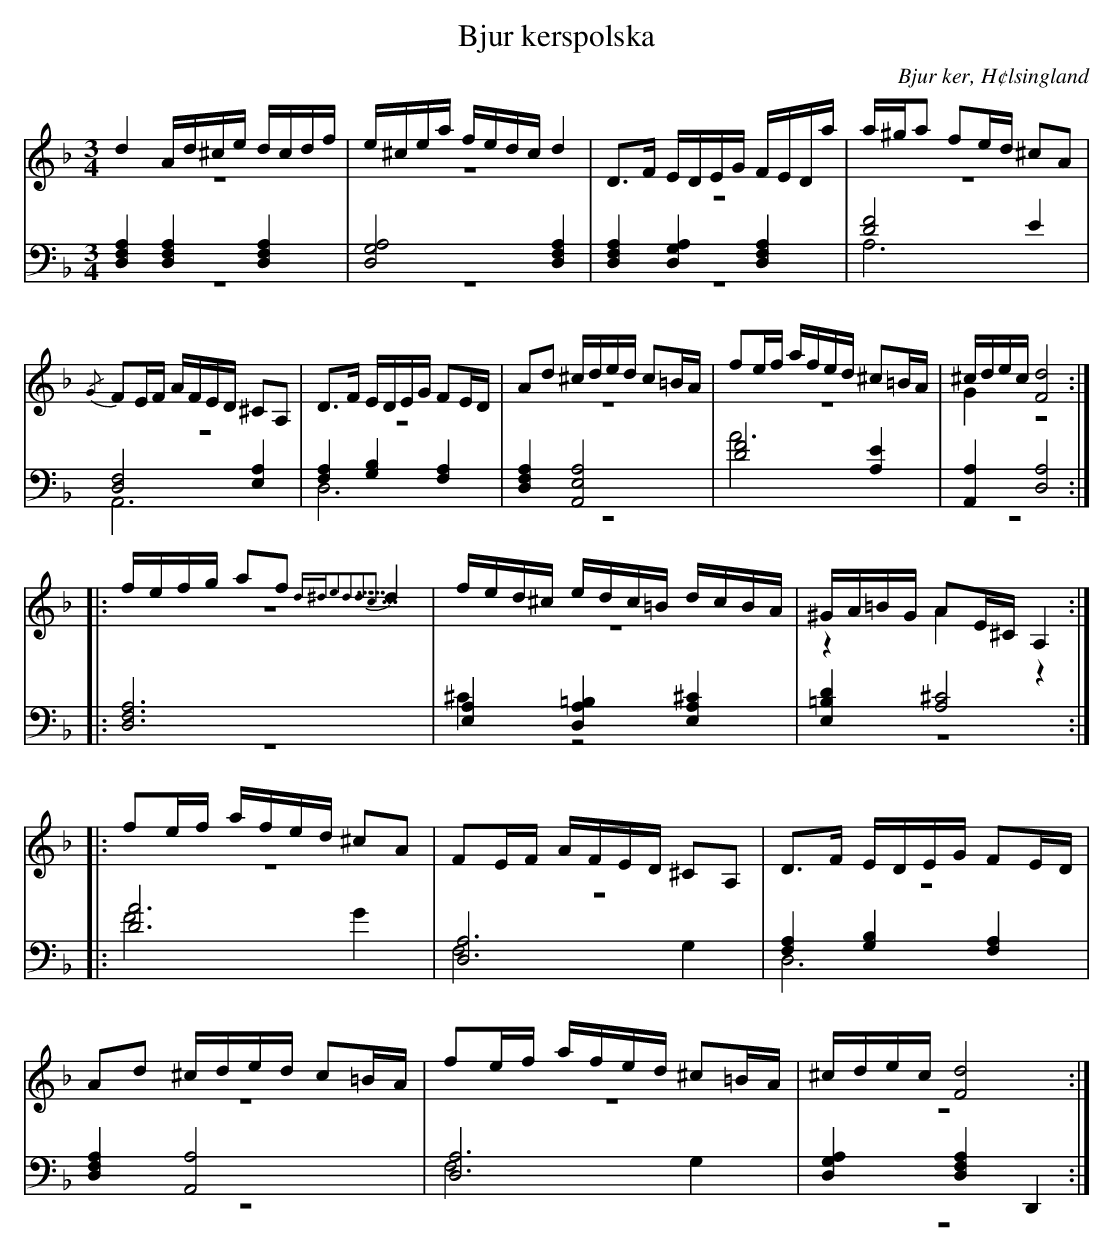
X:1
T: Bjur kerspolska
O: Bjur ker, H¢lsingland
M: 3/4
L: 1/16
K: Dm
V:1
V:2 merge
V:3
V:4 merge
V:1
d4 Ad^ce dcdf |e^cea fedc d4|D2>F2 EDEG FEDa|a^ga2 f2ed ^c2A2|
{/G}F2EF AFED ^C2A,2|D2>F2 EDEG F2ED|A2d2 ^cded c2=BA|f2ef afed ^c2=BA|^cdec [F8d8]:|
|:fefg a2f2 {d^de2d5/4^=d5/4c5/4}d4 |fed^c edc=B dcBA|^GA=BG A2E^C A,4:|
|:f2ef afed ^c2A2|F2EF AFED ^C2A,2|D2>F2 EDEG F2ED|
A2d2 ^cded c2=BA|f2ef afed ^c2=BA|^cdec [F8d8]:|
V:2
z12|z12|z12|z12|
z12|z12|z12|z12|G4 z8:|
|:z12|z12|z4 A4 z4:|
|:z12|z12|z12|
z12|z12|z12:|
V:3 clef=bass
[D,4F,4A,4] [D,4F,4A,4] [D,4F,4A,4]|[D,8G,8A,8] [D,4F,4A,4]|[D,4F,4A,4] [D,4G,4A,4] [D,4F,4A,4]|[D8F8] E4|
[D,8F,8] [E,4A,4]|[F,4A,4] [G,4B,4] [F,4A,4]|[D,4F,4A,4] [A,,8E,8A,8]|[D8F8] [A,4E4]|[A,,4A,4] [D,8A,8]:|
|:[D,12F,12A,12]|[E,4A,4] [A,4=B,4D,4] [E,4A,4^C4]|[E,4=B,4D4] [A,8^C8]:|
|:[D12A12]|[D,12A,12]|[F,4A,4] [G,4B,4] [F,4A,4]|
[D,4F,4A,4] [A,,8A,8]|[D,12A,12]|[D,4G,4A,4] [D,4F,4A,4] D,,4:|
V:4 clef=bass
z12|z12|z12|A,12|
A,,12|D,12|z12|A12|z12:|
|:z12|^C4 z8|z12:|
|:F8 G4|F,8 G,4|D,12|
z12|F,8 G,4|z12:|
